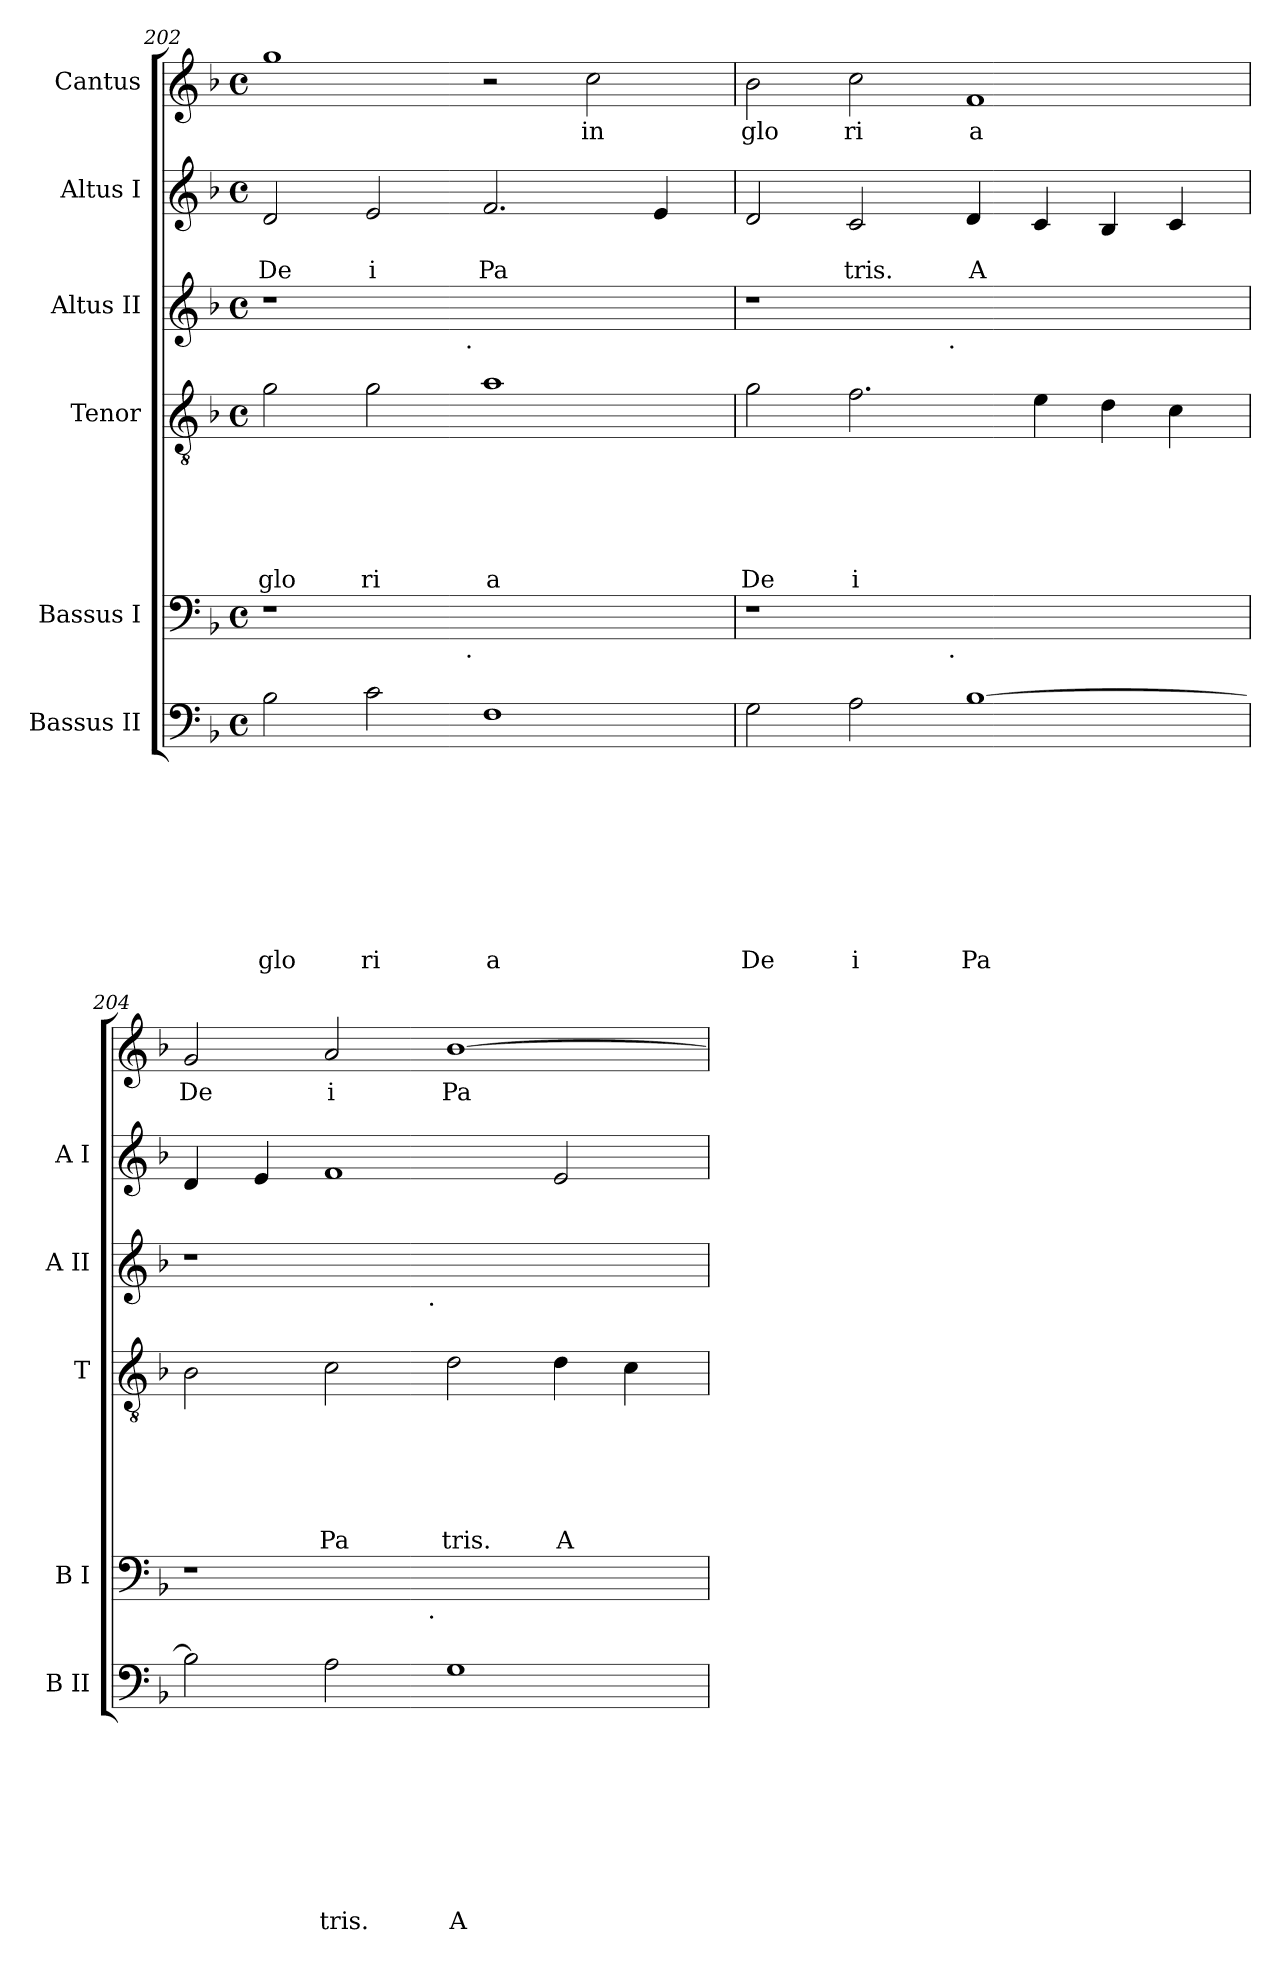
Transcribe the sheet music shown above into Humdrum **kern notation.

**kern	**text	**text	**text	**text	**text	**text	**text	**text	**text	**kern	**kern	**text	**text	**text	**text	**text	**text	**kern	**kern	**text	**text	**kern	**text
*part6	*part6	*part6	*part6	*part6	*part6	*part6	*part6	*part6	*part6	*part5	*part4	*part4	*part4	*part4	*part4	*part4	*part4	*part3	*part2	*part2	*part2	*part1	*part1
*staff6	*staff6	*staff6	*staff6	*staff6	*staff6	*staff6	*staff6	*staff6	*staff6	*staff5	*staff4	*staff4	*staff4	*staff4	*staff4	*staff4	*staff4	*staff3	*staff2	*staff2	*staff2	*staff1	*staff1
*I"Bassus II	*	*	*	*	*	*	*	*	*	*I"Bassus I	*I"Tenor	*	*	*	*	*	*	*I"Altus II	*I"Altus I	*	*	*I"Cantus	*
*I'B II	*	*	*	*	*	*	*	*	*	*I'B I	*I'T	*	*	*	*	*	*	*I'A II	*I'A I	*	*	*	*
*clefF4	*	*	*	*	*	*	*	*	*	*clefF4	*clefGv2	*	*	*	*	*	*	*clefG2	*clefG2	*	*	*clefG2	*
*k[b-]	*	*	*	*	*	*	*	*	*	*k[b-]	*k[b-]	*	*	*	*	*	*	*k[b-]	*k[b-]	*	*	*k[b-]	*
*F:	*	*	*	*	*	*	*	*	*	*F:	*F:	*	*	*	*	*	*	*F:	*F:	*	*	*F:	*
*M4/4	*	*	*	*	*	*	*	*	*	*M4/4	*M4/4	*	*	*	*	*	*	*M4/4	*M4/4	*	*	*M4/4	*
*met(c)	*	*	*	*	*	*	*	*	*	*met(c)	*met(c)	*	*	*	*	*	*	*met(c)	*met(c)	*	*	*met(c)	*
=202	=202	=202	=202	=202	=202	=202	=202	=202	=202	=202	=202	=202	=202	=202	=202	=202	=202	=202	=202	=202	=202	=202	=202
!	!	!	!	!	!	!	!	!	!LO:LY:b	!	!	!	!	!	!	!	!LO:LY:b	!	!	!	!LO:LY:b	!	!
*	*	*	*	*	*	*	*	*	*	*^	*	*	*	*	*	*	*	*^	*	*	*	*	*
2B-\	.	.	.	.	.	.	.	.	glo	1r	2ryy	2g\	.	.	.	.	.	glo	1r	2ryy	2d/	.	De	1gg	.
!	!	!	!	!	!	!	!	!	!LO:LY:b	!	!	!	!	!	!	!	!	!LO:LY:b	!	!	!	!	!LO:LY:b	!	!
2c\	.	.	.	.	.	.	.	.	ri	.	4...ryy	2g\	.	.	.	.	.	ri	.	4...ryy	2e/	.	i	.	.
!	!	!	!	!	!	!	!	!	!	!	!	!	!	!	!	!	!	!	!	!LO:TX:b:t=.	!	!	!	!	!
!	!	!	!	!	!	!	!	!	!	!	!LO:TX:b:t=.	!	!	!	!	!	!	!	!	!	!	!	!	!	!
.	.	.	.	.	.	.	.	.	.	.	1ryy	.	.	.	.	.	.	.	.	1ryy	.	.	.	.	.
!	!	!	!	!	!	!	!	!	!LO:LY:b	!	!	!	!	!	!	!	!	!LO:LY:b	!	!	!	!	!LO:LY:b	!	!
1F	.	.	.	.	.	.	.	.	a	1ryy	.	1a	.	.	.	.	.	a	1ryy	.	2.f/	.	Pa	2r	.
!	!	!	!	!	!	!	!	!	!	!	!	!	!	!	!	!	!	!	!	!	!	!	!	!	!LO:LY:b
.	.	.	.	.	.	.	.	.	.	.	.	.	.	.	.	.	.	.	.	.	.	.	.	2cc\	in
.	.	.	.	.	.	.	.	.	.	.	.	.	.	.	.	.	.	.	.	.	4e/	.	.	.	.
.	.	.	.	.	.	.	.	.	.	.	32ryy	.	.	.	.	.	.	.	.	32ryy	.	.	.	.	.
=203	=203	=203	=203	=203	=203	=203	=203	=203	=203	=203	=203	=203	=203	=203	=203	=203	=203	=203	=203	=203	=203	=203	=203	=203	=203
!	!	!	!	!	!	!	!	!	!LO:LY:b	!	!	!	!	!	!	!	!	!LO:LY:b	!	!	!	!	!	!	!LO:LY:b
2G\	.	.	.	.	.	.	.	.	De	1r	2ryy	2g\	.	.	.	.	.	De	1r	2ryy	2d/	.	.	2b-\	glo
!	!	!	!	!	!	!	!	!	!LO:LY:b	!	!	!	!	!	!	!	!	!LO:LY:b:rj	!	!	!	!	!LO:LY:b	!	!LO:LY:b
2A\	.	.	.	.	.	.	.	.	i	.	4...ryy	2.f\	.	.	.	.	.	i	.	4...ryy	2c/	.	tris.	2cc\	ri
!	!	!	!	!	!	!	!	!	!	!	!	!	!	!	!	!	!	!	!	!LO:TX:b:t=.	!	!	!	!	!
!	!	!	!	!	!	!	!	!	!	!	!LO:TX:b:t=.	!	!	!	!	!	!	!	!	!	!	!	!	!	!
.	.	.	.	.	.	.	.	.	.	.	1ryy	.	.	.	.	.	.	.	.	1ryy	.	.	.	.	.
!	!	!	!	!	!	!	!	!	!LO:LY:b	!	!	!	!	!	!	!	!	!	!	!	!	!	!LO:LY:b	!	!LO:LY:b
[<1B-	.	.	.	.	.	.	.	.	Pa	1ryy	.	.	.	.	.	.	.	.	1ryy	.	4d/	.	A	1f	a
.	.	.	.	.	.	.	.	.	.	.	.	4e\	.	.	.	.	.	.	.	.	4c/	.	.	.	.
.	.	.	.	.	.	.	.	.	.	.	.	4d\	.	.	.	.	.	.	.	.	4B-/	.	.	.	.
.	.	.	.	.	.	.	.	.	.	.	.	4c\	.	.	.	.	.	.	.	.	4c/	.	.	.	.
.	.	.	.	.	.	.	.	.	.	.	32ryy	.	.	.	.	.	.	.	.	32ryy	.	.	.	.	.
!!LO:LB:g=z
=204	=204	=204	=204	=204	=204	=204	=204	=204	=204	=204	=204	=204	=204	=204	=204	=204	=204	=204	=204	=204	=204	=204	=204	=204	=204
!	!	!	!	!	!	!	!	!	!	!	!	!	!	!	!	!	!	!	!	!	!	!	!	!	!LO:LY:b
2B-\]	.	.	.	.	.	.	.	.	.	1r	2ryy	2B-\	.	.	.	.	.	.	1r	2ryy	4d/	.	.	2g/	De
.	.	.	.	.	.	.	.	.	.	.	.	.	.	.	.	.	.	.	.	.	4e/	.	.	.	.
!	!	!	!	!	!	!	!	!	!LO:LY:b	!	!	!	!	!	!	!	!	!LO:LY:b	!	!	!	!	!	!	!LO:LY:b
2A\	.	.	.	.	.	.	.	.	tris.	.	4...ryy	2c\	.	.	.	.	.	Pa	.	4...ryy	1f	.	.	2a/	i
!	!	!	!	!	!	!	!	!	!	!	!	!	!	!	!	!	!	!	!	!LO:TX:b:t=.	!	!	!	!	!
!	!	!	!	!	!	!	!	!	!	!	!LO:TX:b:t=.	!	!	!	!	!	!	!	!	!	!	!	!	!	!
.	.	.	.	.	.	.	.	.	.	.	1ryy	.	.	.	.	.	.	.	.	1ryy	.	.	.	.	.
!	!	!	!	!	!	!	!	!	!LO:LY:b	!	!	!	!	!	!	!	!	!LO:LY:b	!	!	!	!	!	!	!LO:LY:b
1G	.	.	.	.	.	.	.	.	A	1ryy	.	2d\	.	.	.	.	.	tris.	1ryy	.	.	.	.	[>1b-	Pa
!	!	!	!	!	!	!	!	!	!	!	!	!	!	!	!	!	!	!LO:LY:b	!	!	!	!	!	!	!
.	.	.	.	.	.	.	.	.	.	.	.	4d\	.	.	.	.	.	A	.	.	2e/	.	.	.	.
.	.	.	.	.	.	.	.	.	.	.	.	4c\	.	.	.	.	.	.	.	.	.	.	.	.	.
.	.	.	.	.	.	.	.	.	.	.	32ryy	.	.	.	.	.	.	.	.	32ryy	.	.	.	.	.
*	*	*	*	*	*	*	*	*	*	*v	*v	*	*	*	*	*	*	*	*v	*v	*	*	*	*	*
=	=	=	=	=	=	=	=	=	=	=	=	=	=	=	=	=	=	=	=	=	=	=	=
*-	*-	*-	*-	*-	*-	*-	*-	*-	*-	*-	*-	*-	*-	*-	*-	*-	*-	*-	*-	*-	*-	*-	*-
